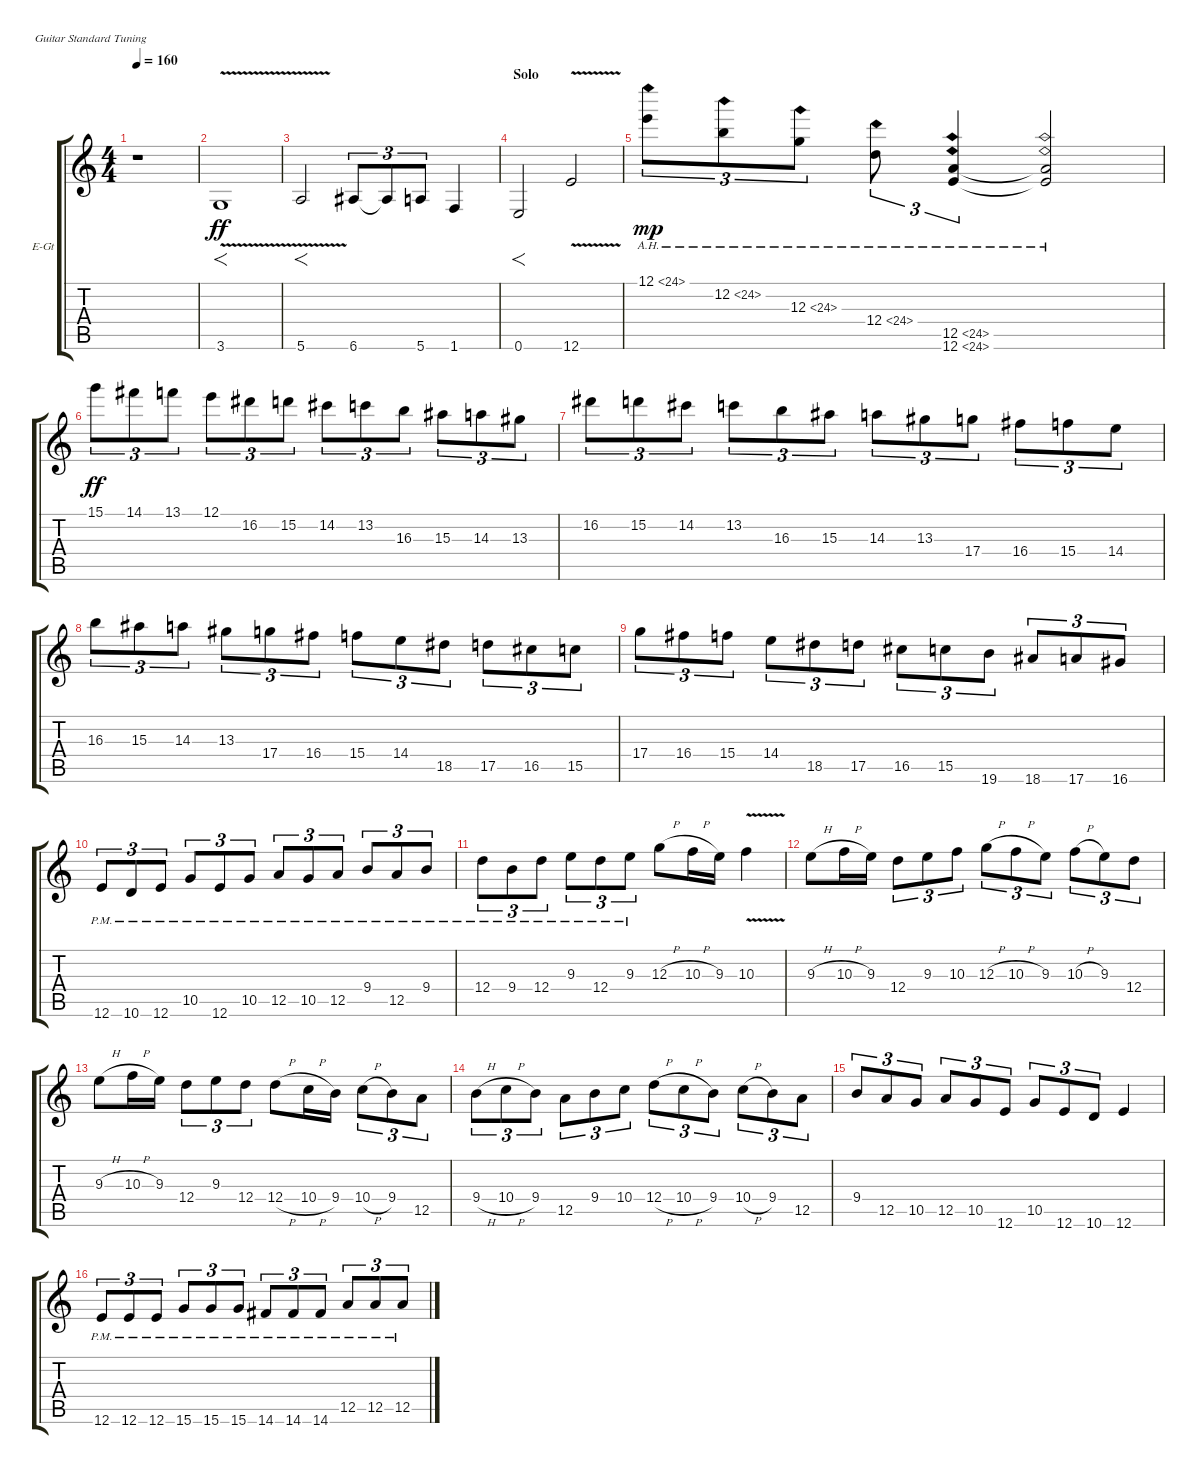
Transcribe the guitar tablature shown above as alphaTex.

\bracketExtendMode groupsimilarinstruments
\firstSystemTrackNameOrientation horizontal
\otherSystemsTrackNameOrientation horizontal
\track ("Lead 1" "E-Gt") {instrument distortionguitar}
\staff {score tabs}
\tuning (E4 B3 G3 D3 A2 E2)
\ts (4 4)
\tempo 160
\clef g2
\ks c
r.1{dy f} |
3.6{v}.1{f dy ff} |
5.6{v}.2{f} 6.6.8{tu (3 2)} 6.6{t}.8{tu (3 2)} 5.6.8{tu (3 2)} 1.6.4 |
\section ("" "Solo")
0.6.2{f} 12.6{v}.2 |
12.1{ah 12}.8{tu (3 2) dy mp} 12.2{ah 12}.8{tu (3 2)} 12.3{ah 12}.8{tu (3 2)} 12.4{ah 12}.8{tu (3 2)} (12.5{ah 12} 12.6{ah 12}).4{tu (3 2)} (12.5{ah 12 t} 12.6{ah 12 t}).2 |
15.1.8{tu (3 2) dy ff} 14.1.8{tu (3 2)} 13.1.8{tu (3 2)} 12.1.8{tu (3 2)} 16.2.8{tu (3 2)} 15.2.8{tu (3 2)} 14.2.8{tu (3 2)} 13.2.8{tu (3 2)} 16.3.8{tu (3 2)} 15.3.8{tu (3 2)} 14.3.8{tu (3 2)} 13.3.8{tu (3 2)} |
16.2.8{tu (3 2)} 15.2.8{tu (3 2)} 14.2.8{tu (3 2)} 13.2.8{tu (3 2)} 16.3.8{tu (3 2)} 15.3.8{tu (3 2)} 14.3.8{tu (3 2)} 13.3.8{tu (3 2)} 17.4.8{tu (3 2)} 16.4.8{tu (3 2)} 15.4.8{tu (3 2)} 14.4.8{tu (3 2)} |
16.3.8{tu (3 2)} 15.3.8{tu (3 2)} 14.3.8{tu (3 2)} 13.3.8{tu (3 2)} 17.4.8{tu (3 2)} 16.4.8{tu (3 2)} 15.4.8{tu (3 2)} 14.4.8{tu (3 2)} 18.5.8{tu (3 2)} 17.5.8{tu (3 2)} 16.5.8{tu (3 2)} 15.5.8{tu (3 2)} |
17.4.8{tu (3 2)} 16.4.8{tu (3 2)} 15.4.8{tu (3 2)} 14.4.8{tu (3 2)} 18.5.8{tu (3 2)} 17.5.8{tu (3 2)} 16.5.8{tu (3 2)} 15.5.8{tu (3 2)} 19.6.8{tu (3 2)} 18.6.8{tu (3 2)} 17.6.8{tu (3 2)} 16.6.8{tu (3 2)} |
12.6{pm}.8{tu (3 2)} 10.6{pm}.8{tu (3 2)} 12.6{pm}.8{tu (3 2)} 10.5{pm}.8{tu (3 2)} 12.6{pm}.8{tu (3 2)} 10.5{pm}.8{tu (3 2)} 12.5{pm}.8{tu (3 2)} 10.5{pm}.8{tu (3 2)} 12.5{pm}.8{tu (3 2)} 9.4{pm}.8{tu (3 2)} 12.5{pm}.8{tu (3 2)} 9.4{pm}.8{tu (3 2)} |
12.4{pm}.8{tu (3 2)} 9.4{pm}.8{tu (3 2)} 12.4{pm}.8{tu (3 2)} 9.3{pm}.8{tu (3 2)} 12.4{pm}.8{tu (3 2)} 9.3{pm}.8{tu (3 2)} 12.3{h}.8 10.3{h}.16 9.3.16 10.3{v}.4 |
9.3{h}.8 10.3{h}.16 9.3.16 12.4.8{tu (3 2)} 9.3.8{tu (3 2)} 10.3.8{tu (3 2)} 12.3{h}.8{tu (3 2)} 10.3{h}.8{tu (3 2)} 9.3.8{tu (3 2)} 10.3{h}.8{tu (3 2)} 9.3.8{tu (3 2)} 12.4.8{tu (3 2)} |
9.3{h}.8 10.3{h}.16 9.3.16 12.4.8{tu (3 2)} 9.3.8{tu (3 2)} 12.4.8{tu (3 2)} 12.4{h}.8 10.4{h}.16 9.4.16 10.4{h}.8{tu (3 2)} 9.4.8{tu (3 2)} 12.5.8{tu (3 2)} |
9.4{h}.8{tu (3 2)} 10.4{h}.8{tu (3 2)} 9.4.8{tu (3 2)} 12.5.8{tu (3 2)} 9.4.8{tu (3 2)} 10.4.8{tu (3 2)} 12.4{h}.8{tu (3 2)} 10.4{h}.8{tu (3 2)} 9.4.8{tu (3 2)} 10.4{h}.8{tu (3 2)} 9.4.8{tu (3 2)} 12.5.8{tu (3 2)} |
9.4.8{tu (3 2)} 12.5.8{tu (3 2)} 10.5.8{tu (3 2)} 12.5.8{tu (3 2)} 10.5.8{tu (3 2)} 12.6.8{tu (3 2)} 10.5.8{tu (3 2)} 12.6.8{tu (3 2)} 10.6.8{tu (3 2)} 12.6.4 |
12.6{pm}.8{tu (3 2)} 12.6{pm}.8{tu (3 2)} 12.6{pm}.8{tu (3 2)} 15.6{pm}.8{tu (3 2)} 15.6{pm}.8{tu (3 2)} 15.6{pm}.8{tu (3 2)} 14.6{pm}.8{tu (3 2)} 14.6{pm}.8{tu (3 2)} 14.6{pm}.8{tu (3 2)} 12.5{pm}.8{tu (3 2)} 12.5{pm}.8{tu (3 2)} 12.5{pm}.8{tu (3 2)}
